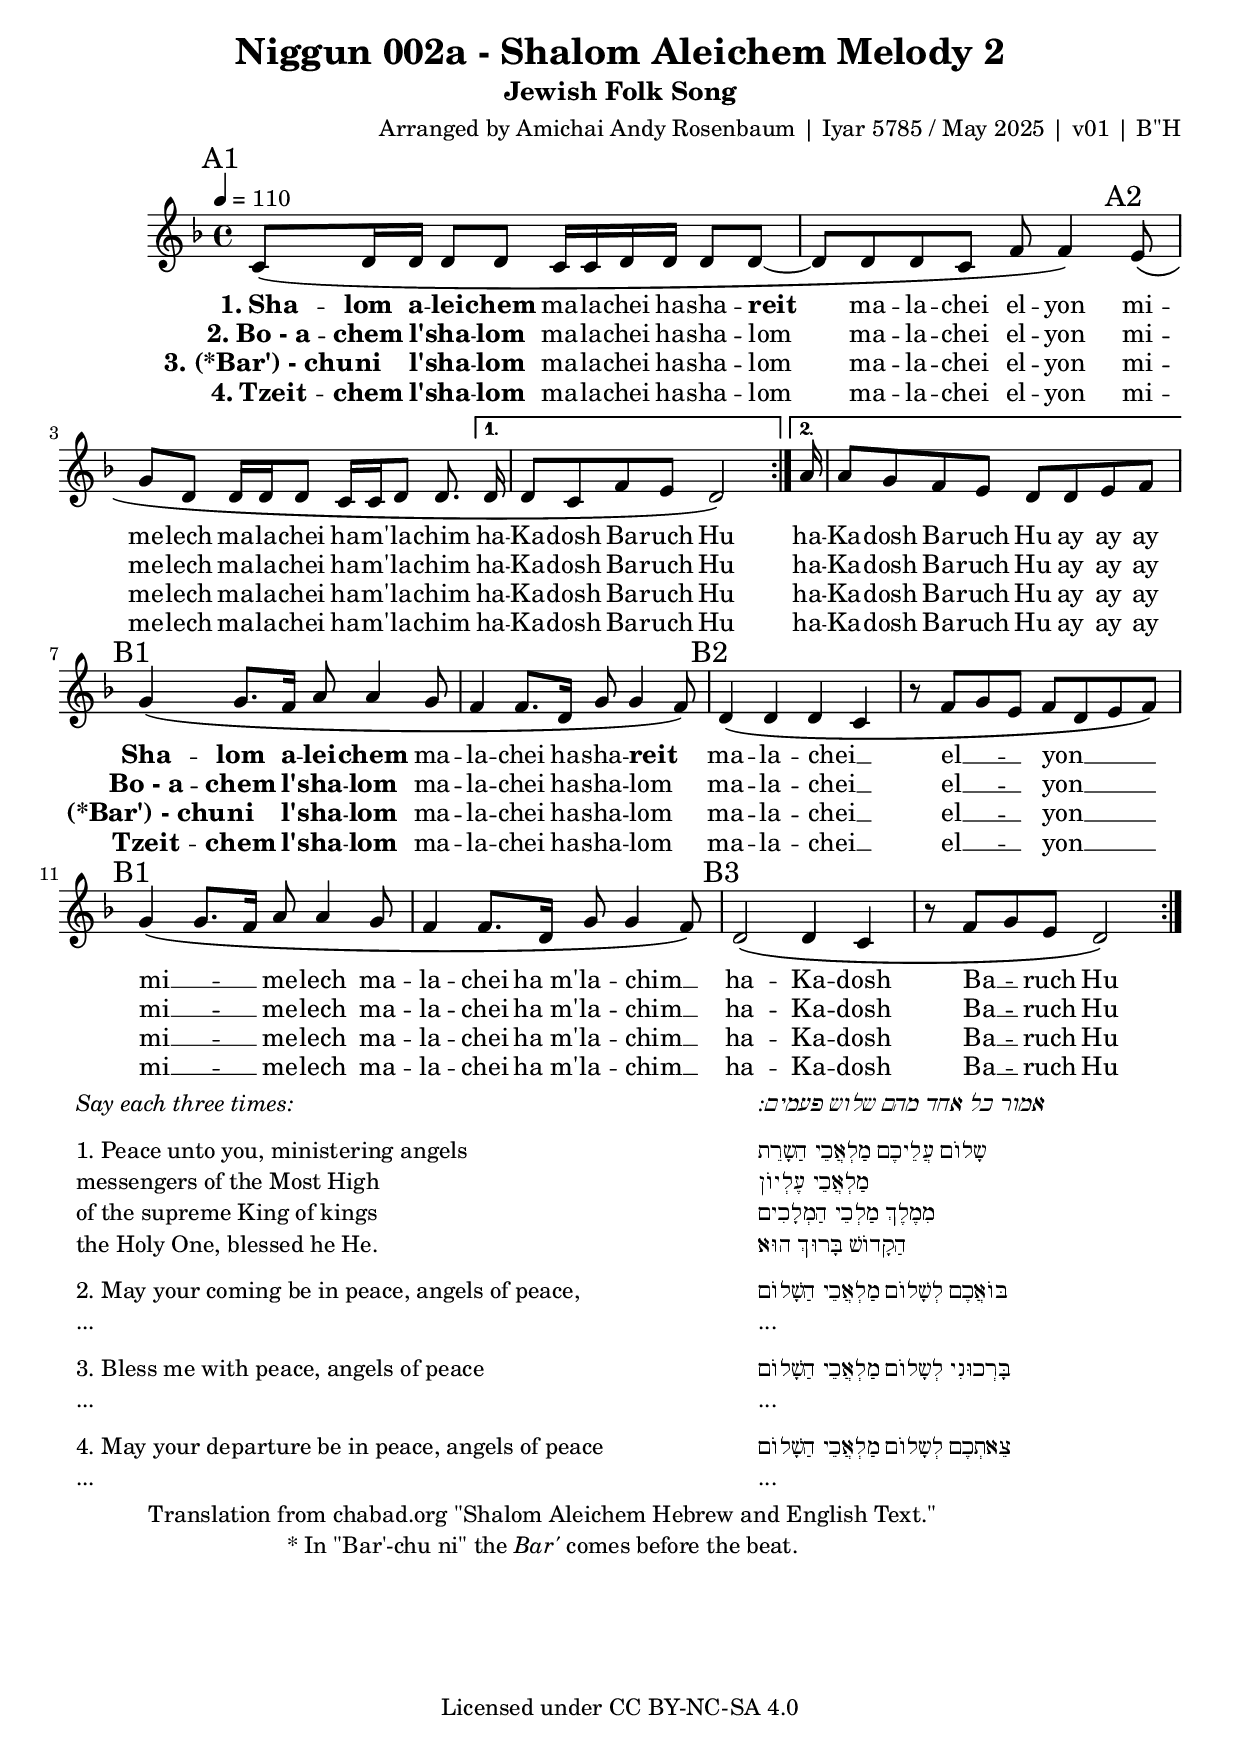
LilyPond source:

\version "2.24.4"

\header {
  title = "Niggun 002a - Shalom Aleichem Melody 2"
  subtitle = "Jewish Folk Song"
  arranger = "Arranged by Amichai Andy Rosenbaum | Iyar 5785 / May 2025 | v01 | B''H"
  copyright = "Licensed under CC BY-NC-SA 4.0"
}

upperAOne = \relative c' {
  \mark \markup { "A1" }
  c8\( d16 d d8 d c16 c d d d8 d~ |
  8 d d c f f4\) 
}

upperATwo = \relative c' {
  \mark \markup { "A2" }
  e8\( |
  g8 d d16 d d8 c16 c d8 d8.
}

upperAEndingOne = \relative c' {
  d16 |
  d8 c f e d2\) |
}

upperAEndingTwo = \relative c' {
  a'16 |
  a8 g f e d\) d e f |
}

upperBOne = \relative c' {
  \mark \markup { "B1" }
  g'4\( g8. f16 a8 a4 g8 |
  f4 f8. d16 g8 g4 f8\) |
  \mark \markup { "B2" }
  d4\( d d c |
  r8 f g e f d e f\) |
}

upperBTwo = \relative c' {
  \mark \markup { "B1" }
  g'4\( g8. f16 a8 a4 g8 |
  f4 f8. d16 g8 g4 f8\) |
  \mark \markup { "B3" }
  d2\( d4 c |
  r8 f g e d2\) |
}


upper = \relative c' {
  \clef treble
  \key d \minor
  \time 4/4
  \tempo 4 = 110

  \repeat volta 4 {

  \repeat volta 2 {

  \upperAOne
  \upperATwo
    \alternative {
      \volta 1 { \upperAEndingOne }
      \volta 2 { \upperAEndingTwo }
  }
  
  % \upperAOneShort
  % \upperAThree

  }

  \upperBOne
  \upperBTwo
  }
}

textAOne = \lyricmode {
  \markup \bold { 1. Sha } -- \markup \bold lom \markup \bold a -- \markup \bold lei -- \markup \bold chem | ma -- la -- chei ha -- sha -- \markup \bold reit |
}


textATwo = \lyricmode {
  \markup \bold  "2. Bo - a" -- \markup \bold chem \markup \bold l' -- \markup \bold sha -- \markup \bold lom | ma -- la -- chei ha -- sha -- lom |
}

textAThree = \lyricmode {
  \markup \bold "3. (*Bar') - chu" -- \markup \bold ni \markup \bold l' -- \markup \bold sha -- \markup \bold lom | ma -- la -- chei ha -- sha -- lom |
}

textAFour = \lyricmode {
  \markup \bold { 4. Tzeit } -- \markup \bold chem \markup \bold l' -- \markup \bold sha -- \markup \bold lom | ma -- la -- chei ha -- sha -- lom |
}

textAX = \lyricmode {
  ma -- la -- chei el -- yon |
}

textAY = \lyricmode {
  mi -- me -- lech | ma -- la -- chei { ha -- m' -- } la -- chim
}

textAZ = \lyricmode {
  ha -- | Ka -- dosh Ba -- ruch | Hu
}

textAZAy = \lyricmode {
  ha -- | Ka -- dosh Ba -- ruch | Hu ay ay ay
}

textBOne = \lyricmode {
  \markup \bold Sha -- \markup \bold lom \markup \bold a -- \markup \bold lei -- \markup \bold chem | ma -- la -- chei ha -- sha -- \markup \bold reit _ |
}

textBTwo = \lyricmode {
  \markup \bold "Bo - a" -- \markup \bold chem \markup \bold l' -- \markup \bold sha -- \markup \bold lom | ma -- la -- chei ha -- sha -- lom _ |
}

textBThree = \lyricmode {
  \markup \bold "(*Bar') - chu" -- \markup \bold ni \markup \bold l' -- \markup \bold sha -- \markup \bold lom | ma -- la -- chei ha -- sha -- lom _ |
}

textBFour = \lyricmode {
  \markup \bold  Tzeit -- \markup \bold chem \markup \bold l' -- \markup \bold sha -- \markup \bold lom | ma -- la -- chei ha -- sha -- lom _ |
}

textBX = \lyricmode {
  ma -- la -- chei __ _ el -- __ _ _ yon __ _ _ _ |
}

textBY = \lyricmode {
  mi -- __ _ _ me -- lech | ma -- la -- chei "ha m'" -- la -- chim __ _
}

textBZ = \lyricmode {
  ha -- | Ka -- dosh Ba -- __ _ ruch | Hu
}


theScore = {
  \new PianoStaff <<
    \new Staff = upper { \set Staff.midiInstrument = #"trumpet" \new Voice = "singer" \upper }
    % \new Staff = lower { \lower }
    \new Lyrics \lyricsto "singer"  { \textAOne \textAX \textAY \textAZ \textAZAy \textBOne \textBX \textBY \textBZ }
    \new Lyrics \lyricsto "singer"  { \textATwo \textAX \textAY \textAZ \textAZAy \textBTwo \textBX \textBY \textBZ }
    \new Lyrics \lyricsto "singer"  { \textAThree \textAX \textAY \textAZ \textAZAy \textBThree \textBX \textBY \textBZ }
    \new Lyrics \lyricsto "singer"  { \textAFour \textAX \textAY \textAZ \textAZAy \textBFour \textBX \textBY \textBZ }
  >>
}

\score {
  \theScore
  \layout { }
  % \midi { \context { \Score midiRepeatTypes #onlyRepeats } }
}

\score {
\unfoldRepeats {
  \transpose c' c  {
  \theScore
}
}
  \midi { }
}

\markup {
    \override #'(direction . -1)
 \vspace #1
  \fill-line {
    \hspace #3
    \column {
      \line { \italic { Say each three times: } }
      \vspace #0.5
      \line { 1. Peace unto you, ministering angels }
      \line { messengers of the Most High }
      \line { of the supreme King of kings }
      \line { the Holy One, blessed he He. }
      \vspace #0.5
      \line { 2. May your coming be in peace, angels of peace, }
      \line { ... }
      \vspace #0.5
      \line { 3. Bless me with peace, angels of peace }
      \line { ... }
      \vspace #0.5
      \line { 4. May your departure be in peace, angels of peace }
      \line { ... }
    }
    \hspace #0.5
    \column  {
      \line { \italic { פעמים: שלוש מהם אחד כל אמור } }
      \vspace #0.5
      \line { הַשָרֵת מַלְאֲכֵי עֲלֵיכֶם שָלוֹם }
      \line { עֶלְיוֹן מַלְאֲכֵי }
      \line { הַמְלָכִים מַלְכֵי מִמֶלֶךְ }
      \line { הוּא בָּרוּךְ הַקָדוֹשׁ }
      \vspace #0.5
      \line { הַשָׁלוֹם מַלְאֲכֵי לְשָׁלוֹם בּוֹאֲכֶם }
      \line { ... }
      \vspace #0.5
      \line { הַשָׁלוֹם מַלְאֲכֵי לְשָלוֹם בָּרְכוּנִי }
      \line { ... }
      \vspace #0.5
      \line { הַשָׁלוֹם מַלְאֲכֵי לְשָלוֹם צֵאתְכֶם }
      \line { ... }
    }
    \hspace #2
  }
}


\markup{
  \vspace #1
  \hspace #8
  \center-column {
  \line { Translation from chabad.org "\"Shalom Aleichem Hebrew and English Text.\"" }
  \line { * In "\"Bar'-chu ni\"" the \italic { Bar' } comes before the beat. }
}
}
